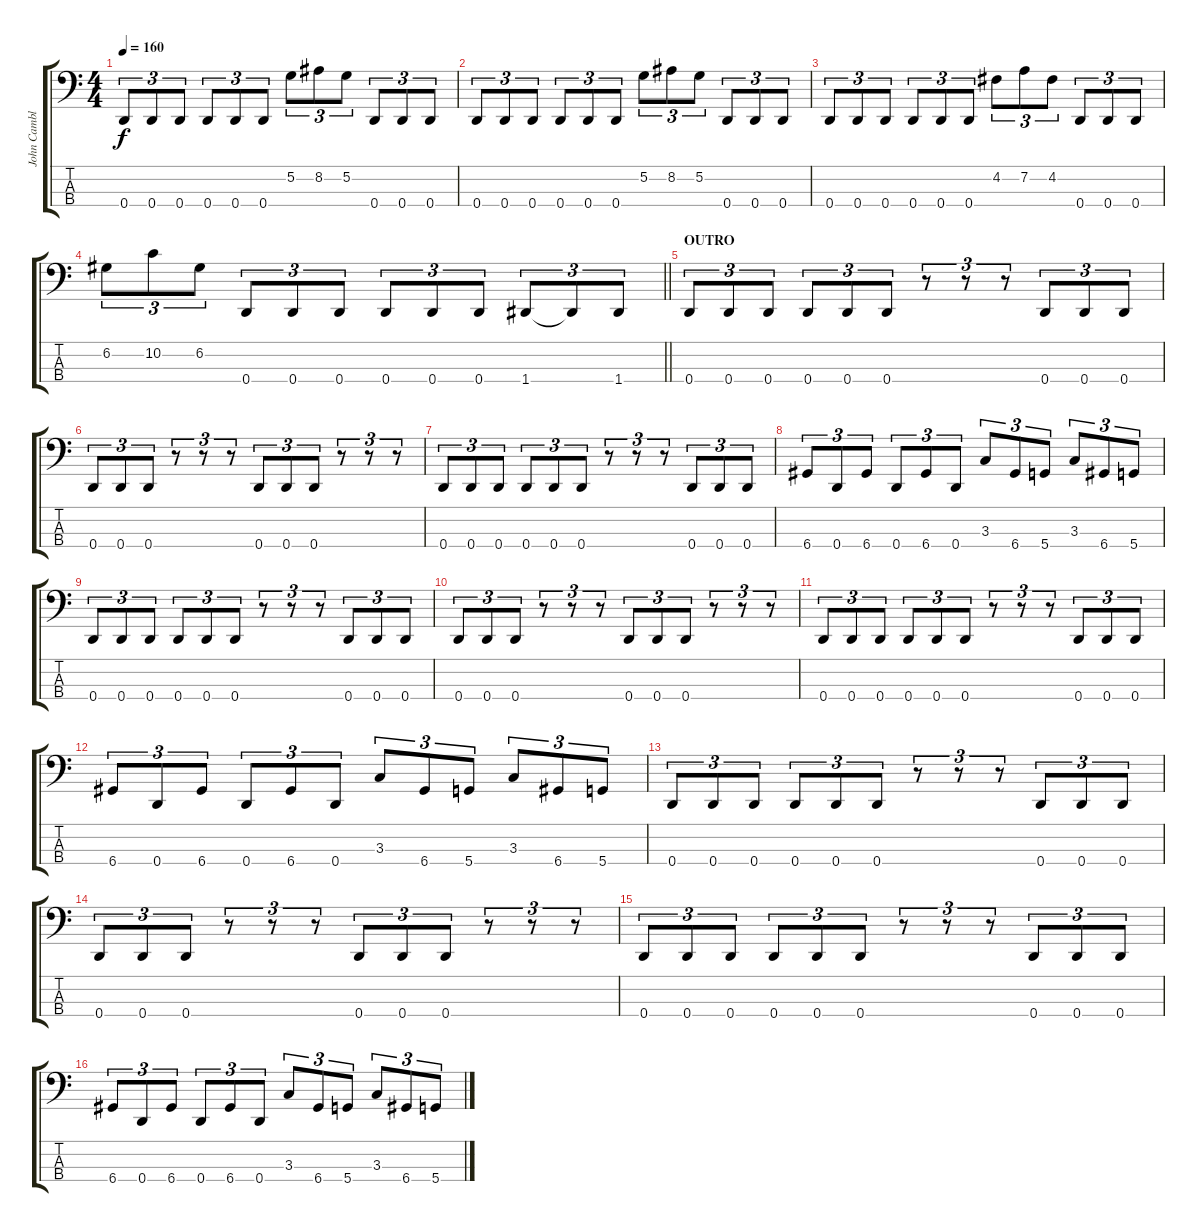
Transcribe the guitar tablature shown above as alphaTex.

\track ("John Camblell" "John Cambl") {instrument electricbasspick}
\staff {score tabs}
\tuning (G2 D2 A1 D1) {hide}
\ts (4 4)
\tempo 160
\clef f4
\ks c
0.4.8{tu (3 2) dy f} 0.4.8{tu (3 2)} 0.4.8{tu (3 2)} 0.4.8{tu (3 2)} 0.4.8{tu (3 2)} 0.4.8{tu (3 2)} 5.2.8{tu (3 2)} 8.2.8{tu (3 2)} 5.2.8{tu (3 2)} 0.4.8{tu (3 2)} 0.4.8{tu (3 2)} 0.4.8{tu (3 2)} |
0.4.8{tu (3 2)} 0.4.8{tu (3 2)} 0.4.8{tu (3 2)} 0.4.8{tu (3 2)} 0.4.8{tu (3 2)} 0.4.8{tu (3 2)} 5.2.8{tu (3 2)} 8.2.8{tu (3 2)} 5.2.8{tu (3 2)} 0.4.8{tu (3 2)} 0.4.8{tu (3 2)} 0.4.8{tu (3 2)} |
0.4.8{tu (3 2)} 0.4.8{tu (3 2)} 0.4.8{tu (3 2)} 0.4.8{tu (3 2)} 0.4.8{tu (3 2)} 0.4.8{tu (3 2)} 4.2.8{tu (3 2)} 7.2.8{tu (3 2)} 4.2.8{tu (3 2)} 0.4.8{tu (3 2)} 0.4.8{tu (3 2)} 0.4.8{tu (3 2)} |
\barLineRight lightlight
6.2.8{tu (3 2)} 10.2.8{tu (3 2)} 6.2.8{tu (3 2)} 0.4.8{tu (3 2)} 0.4.8{tu (3 2)} 0.4.8{tu (3 2)} 0.4.8{tu (3 2)} 0.4.8{tu (3 2)} 0.4.8{tu (3 2)} 1.4.8{tu (3 2)} 1.4{t}.8{tu (3 2)} 1.4.8{tu (3 2)} |
\section ("" "OUTRO")
0.4.8{tu (3 2)} 0.4.8{tu (3 2)} 0.4.8{tu (3 2)} 0.4.8{tu (3 2)} 0.4.8{tu (3 2)} 0.4.8{tu (3 2)} r.8{tu (3 2)} r.8{tu (3 2)} r.8{tu (3 2)} 0.4.8{tu (3 2)} 0.4.8{tu (3 2)} 0.4.8{tu (3 2)} |
0.4.8{tu (3 2)} 0.4.8{tu (3 2)} 0.4.8{tu (3 2)} r.8{tu (3 2)} r.8{tu (3 2)} r.8{tu (3 2)} 0.4.8{tu (3 2)} 0.4.8{tu (3 2)} 0.4.8{tu (3 2)} r.8{tu (3 2)} r.8{tu (3 2)} r.8{tu (3 2)} |
0.4.8{tu (3 2)} 0.4.8{tu (3 2)} 0.4.8{tu (3 2)} 0.4.8{tu (3 2)} 0.4.8{tu (3 2)} 0.4.8{tu (3 2)} r.8{tu (3 2)} r.8{tu (3 2)} r.8{tu (3 2)} 0.4.8{tu (3 2)} 0.4.8{tu (3 2)} 0.4.8{tu (3 2)} |
6.4.8{tu (3 2)} 0.4.8{tu (3 2)} 6.4.8{tu (3 2)} 0.4.8{tu (3 2)} 6.4.8{tu (3 2)} 0.4.8{tu (3 2)} 3.3.8{tu (3 2)} 6.4.8{tu (3 2)} 5.4.8{tu (3 2)} 3.3.8{tu (3 2)} 6.4.8{tu (3 2)} 5.4.8{tu (3 2)} |
0.4.8{tu (3 2)} 0.4.8{tu (3 2)} 0.4.8{tu (3 2)} 0.4.8{tu (3 2)} 0.4.8{tu (3 2)} 0.4.8{tu (3 2)} r.8{tu (3 2)} r.8{tu (3 2)} r.8{tu (3 2)} 0.4.8{tu (3 2)} 0.4.8{tu (3 2)} 0.4.8{tu (3 2)} |
0.4.8{tu (3 2)} 0.4.8{tu (3 2)} 0.4.8{tu (3 2)} r.8{tu (3 2)} r.8{tu (3 2)} r.8{tu (3 2)} 0.4.8{tu (3 2)} 0.4.8{tu (3 2)} 0.4.8{tu (3 2)} r.8{tu (3 2)} r.8{tu (3 2)} r.8{tu (3 2)} |
0.4.8{tu (3 2)} 0.4.8{tu (3 2)} 0.4.8{tu (3 2)} 0.4.8{tu (3 2)} 0.4.8{tu (3 2)} 0.4.8{tu (3 2)} r.8{tu (3 2)} r.8{tu (3 2)} r.8{tu (3 2)} 0.4.8{tu (3 2)} 0.4.8{tu (3 2)} 0.4.8{tu (3 2)} |
6.4.8{tu (3 2)} 0.4.8{tu (3 2)} 6.4.8{tu (3 2)} 0.4.8{tu (3 2)} 6.4.8{tu (3 2)} 0.4.8{tu (3 2)} 3.3.8{tu (3 2)} 6.4.8{tu (3 2)} 5.4.8{tu (3 2)} 3.3.8{tu (3 2)} 6.4.8{tu (3 2)} 5.4.8{tu (3 2)} |
0.4.8{tu (3 2)} 0.4.8{tu (3 2)} 0.4.8{tu (3 2)} 0.4.8{tu (3 2)} 0.4.8{tu (3 2)} 0.4.8{tu (3 2)} r.8{tu (3 2)} r.8{tu (3 2)} r.8{tu (3 2)} 0.4.8{tu (3 2)} 0.4.8{tu (3 2)} 0.4.8{tu (3 2)} |
0.4.8{tu (3 2)} 0.4.8{tu (3 2)} 0.4.8{tu (3 2)} r.8{tu (3 2)} r.8{tu (3 2)} r.8{tu (3 2)} 0.4.8{tu (3 2)} 0.4.8{tu (3 2)} 0.4.8{tu (3 2)} r.8{tu (3 2)} r.8{tu (3 2)} r.8{tu (3 2)} |
0.4.8{tu (3 2)} 0.4.8{tu (3 2)} 0.4.8{tu (3 2)} 0.4.8{tu (3 2)} 0.4.8{tu (3 2)} 0.4.8{tu (3 2)} r.8{tu (3 2)} r.8{tu (3 2)} r.8{tu (3 2)} 0.4.8{tu (3 2)} 0.4.8{tu (3 2)} 0.4.8{tu (3 2)} |
6.4.8{tu (3 2)} 0.4.8{tu (3 2)} 6.4.8{tu (3 2)} 0.4.8{tu (3 2)} 6.4.8{tu (3 2)} 0.4.8{tu (3 2)} 3.3.8{tu (3 2)} 6.4.8{tu (3 2)} 5.4.8{tu (3 2)} 3.3.8{tu (3 2)} 6.4.8{tu (3 2)} 5.4.8{tu (3 2)}
